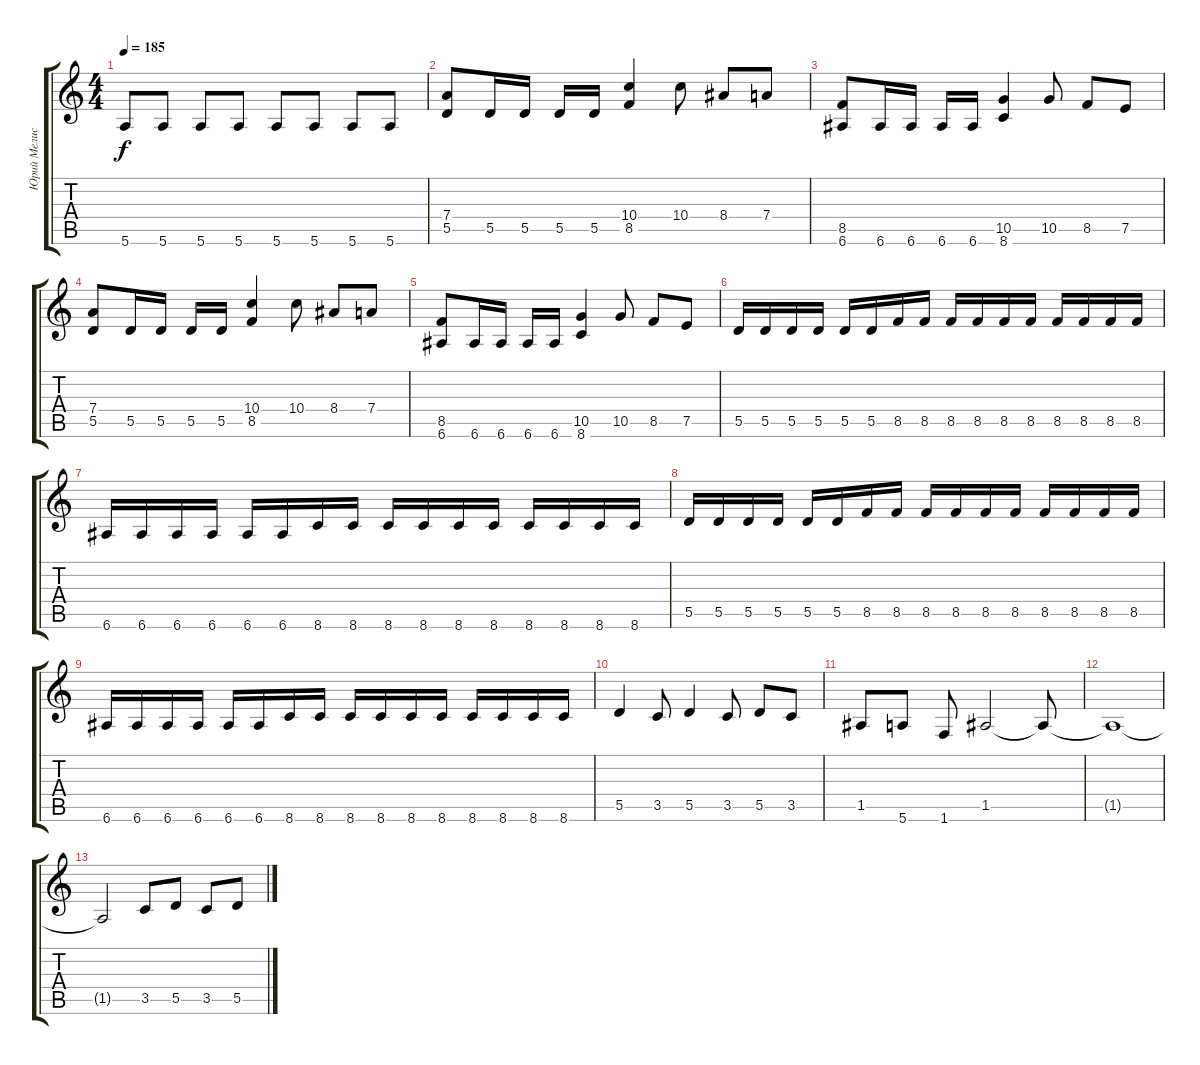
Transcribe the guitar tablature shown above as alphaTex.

\track ("Юрий Мелисов" "Юрий Мелис") {instrument distortionguitar}
\staff {score tabs}
\tuning (E4 B3 G3 D3 A2 E2) {hide}
\ts (4 4)
\tempo 185
\clef g2
\ks c
5.6.8{dy f} 5.6.8 5.6.8 5.6.8 5.6.8 5.6.8 5.6.8 5.6.8 |
(7.4 5.5).8 5.5.16 5.5.16 5.5.16 5.5.16 (10.4 8.5).4 10.4.8 8.4.8 7.4.8 |
(8.5 6.6).8 6.6.16 6.6.16 6.6.16 6.6.16 (10.5 8.6).4 10.5.8 8.5.8 7.5.8 |
(7.4 5.5).8 5.5.16 5.5.16 5.5.16 5.5.16 (10.4 8.5).4 10.4.8 8.4.8 7.4.8 |
(8.5 6.6).8 6.6.16 6.6.16 6.6.16 6.6.16 (10.5 8.6).4 10.5.8 8.5.8 7.5.8 |
5.5.16 5.5.16 5.5.16 5.5.16 5.5.16 5.5.16 8.5.16 8.5.16 8.5.16 8.5.16 8.5.16 8.5.16 8.5.16 8.5.16 8.5.16 8.5.16 |
6.6.16 6.6.16 6.6.16 6.6.16 6.6.16 6.6.16 8.6.16 8.6.16 8.6.16 8.6.16 8.6.16 8.6.16 8.6.16 8.6.16 8.6.16 8.6.16 |
5.5.16 5.5.16 5.5.16 5.5.16 5.5.16 5.5.16 8.5.16 8.5.16 8.5.16 8.5.16 8.5.16 8.5.16 8.5.16 8.5.16 8.5.16 8.5.16 |
6.6.16 6.6.16 6.6.16 6.6.16 6.6.16 6.6.16 8.6.16 8.6.16 8.6.16 8.6.16 8.6.16 8.6.16 8.6.16 8.6.16 8.6.16 8.6.16 |
5.5.4 3.5.8 5.5.4 3.5.8 5.5.8 3.5.8 |
1.5.8 5.6.8 1.6.8 1.5.2 1.5{t}.8 |
1.5{t}.1 |
1.5{t}.2 3.5.8 5.5.8 3.5.8 5.5.8
